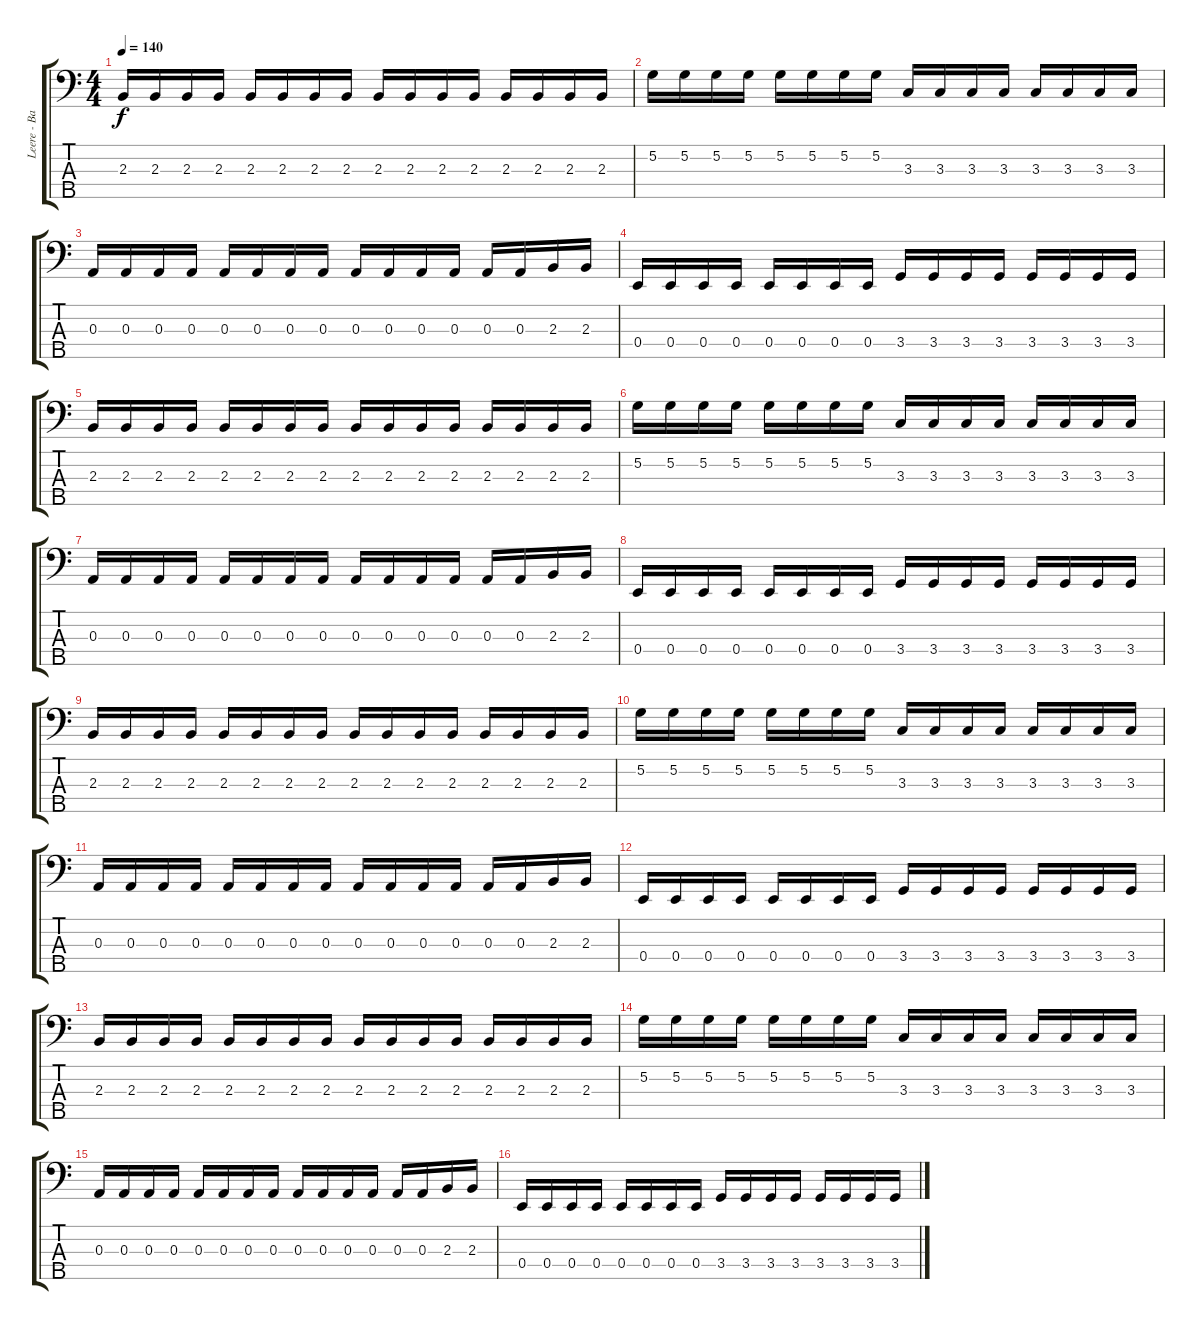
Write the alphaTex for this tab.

\track ("Leere - Bass" "Leere - Ba") {instrument electricbasspick}
\staff {score tabs}
\tuning (G2 D2 A1 E1 B0) {hide}
\ts (4 4)
\tempo 140
\clef f4
\ks c
2.3.16{dy f instrument electricbasspick} 2.3.16 2.3.16 2.3.16 2.3.16 2.3.16 2.3.16 2.3.16 2.3.16 2.3.16 2.3.16 2.3.16 2.3.16 2.3.16 2.3.16 2.3.16 |
5.2.16 5.2.16 5.2.16 5.2.16 5.2.16 5.2.16 5.2.16 5.2.16 3.3.16 3.3.16 3.3.16 3.3.16 3.3.16 3.3.16 3.3.16 3.3.16 |
0.3.16 0.3.16 0.3.16 0.3.16 0.3.16 0.3.16 0.3.16 0.3.16 0.3.16 0.3.16 0.3.16 0.3.16 0.3.16 0.3.16 2.3.16 2.3.16 |
0.4.16 0.4.16 0.4.16 0.4.16 0.4.16 0.4.16 0.4.16 0.4.16 3.4.16 3.4.16 3.4.16 3.4.16 3.4.16 3.4.16 3.4.16 3.4.16 |
2.3.16 2.3.16 2.3.16 2.3.16 2.3.16 2.3.16 2.3.16 2.3.16 2.3.16 2.3.16 2.3.16 2.3.16 2.3.16 2.3.16 2.3.16 2.3.16 |
5.2.16 5.2.16 5.2.16 5.2.16 5.2.16 5.2.16 5.2.16 5.2.16 3.3.16 3.3.16 3.3.16 3.3.16 3.3.16 3.3.16 3.3.16 3.3.16 |
0.3.16 0.3.16 0.3.16 0.3.16 0.3.16 0.3.16 0.3.16 0.3.16 0.3.16 0.3.16 0.3.16 0.3.16 0.3.16 0.3.16 2.3.16 2.3.16 |
0.4.16 0.4.16 0.4.16 0.4.16 0.4.16 0.4.16 0.4.16 0.4.16 3.4.16 3.4.16 3.4.16 3.4.16 3.4.16 3.4.16 3.4.16 3.4.16 |
2.3.16 2.3.16 2.3.16 2.3.16 2.3.16 2.3.16 2.3.16 2.3.16 2.3.16 2.3.16 2.3.16 2.3.16 2.3.16 2.3.16 2.3.16 2.3.16 |
5.2.16 5.2.16 5.2.16 5.2.16 5.2.16 5.2.16 5.2.16 5.2.16 3.3.16 3.3.16 3.3.16 3.3.16 3.3.16 3.3.16 3.3.16 3.3.16 |
0.3.16 0.3.16 0.3.16 0.3.16 0.3.16 0.3.16 0.3.16 0.3.16 0.3.16 0.3.16 0.3.16 0.3.16 0.3.16 0.3.16 2.3.16 2.3.16 |
0.4.16 0.4.16 0.4.16 0.4.16 0.4.16 0.4.16 0.4.16 0.4.16 3.4.16 3.4.16 3.4.16 3.4.16 3.4.16 3.4.16 3.4.16 3.4.16 |
2.3.16 2.3.16 2.3.16 2.3.16 2.3.16 2.3.16 2.3.16 2.3.16 2.3.16 2.3.16 2.3.16 2.3.16 2.3.16 2.3.16 2.3.16 2.3.16 |
5.2.16 5.2.16 5.2.16 5.2.16 5.2.16 5.2.16 5.2.16 5.2.16 3.3.16 3.3.16 3.3.16 3.3.16 3.3.16 3.3.16 3.3.16 3.3.16 |
0.3.16 0.3.16 0.3.16 0.3.16 0.3.16 0.3.16 0.3.16 0.3.16 0.3.16 0.3.16 0.3.16 0.3.16 0.3.16 0.3.16 2.3.16 2.3.16 |
0.4.16 0.4.16 0.4.16 0.4.16 0.4.16 0.4.16 0.4.16 0.4.16 3.4.16 3.4.16 3.4.16 3.4.16 3.4.16 3.4.16 3.4.16 3.4.16
